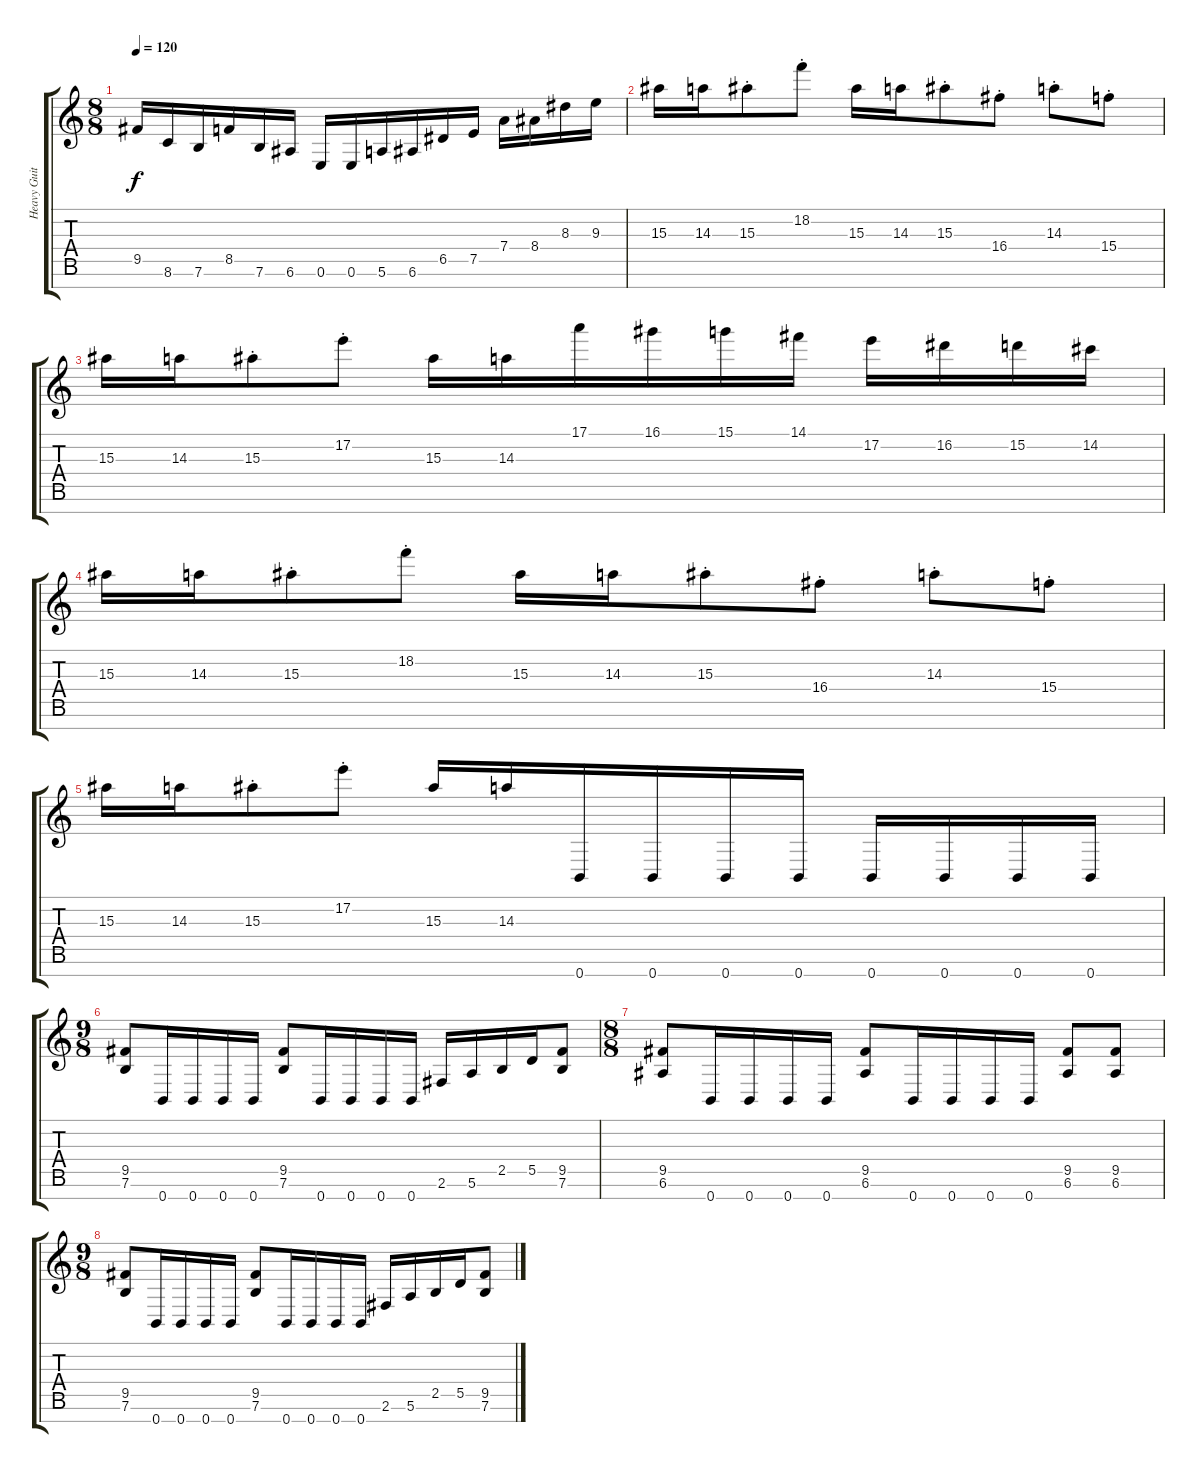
\track ("Heavy Guitar 1" "Heavy Guit") {instrument overdrivenguitar}
\staff {score tabs}
\tuning (E4 B3 G3 D3 A2 E2 B1) {hide}
\ts (8 8)
\tempo 120
\clef g2
\ks c
9.5.16{dy f} 8.6.16 7.6.16 8.5.16 7.6.16 6.6.16 0.6.16 0.6.16 5.6.16 6.6.16 6.5.16 7.5.16 7.4.16 8.4.16 8.3.16 9.3.16 |
15.3.16 14.3.16 15.3{st}.8 18.2{st}.8 15.3.16 14.3.16 15.3{st}.8 16.4{st}.8 14.3{st}.8 15.4{st}.8 |
15.3.16 14.3.16 15.3{st}.8 17.2{st}.8 15.3.16 14.3.16 17.1.16 16.1.16 15.1.16 14.1.16 17.2.16 16.2.16 15.2.16 14.2.16 |
15.3.16 14.3.16 15.3{st}.8 18.2{st}.8 15.3.16 14.3.16 15.3{st}.8 16.4{st}.8 14.3{st}.8 15.4{st}.8 |
15.3.16 14.3.16 15.3{st}.8 17.2{st}.8 15.3.16 14.3.16 0.7.16 0.7.16 0.7.16 0.7.16 0.7.16 0.7.16 0.7.16 0.7.16 |
\ts (9 8)
(9.5 7.6).8 0.7.16 0.7.16 0.7.16 0.7.16 (9.5 7.6).8 0.7.16 0.7.16 0.7.16 0.7.16 2.6.16 5.6.16 2.5.16 5.5.16 (9.5 7.6).8 |
\ts (8 8)
(9.5 6.6).8 0.7.16 0.7.16 0.7.16 0.7.16 (9.5 6.6).8 0.7.16 0.7.16 0.7.16 0.7.16 (9.5 6.6).8 (9.5 6.6).8 |
\ts (9 8)
(9.5 7.6).8 0.7.16 0.7.16 0.7.16 0.7.16 (9.5 7.6).8 0.7.16 0.7.16 0.7.16 0.7.16 2.6.16 5.6.16 2.5.16 5.5.16 (9.5 7.6).8
